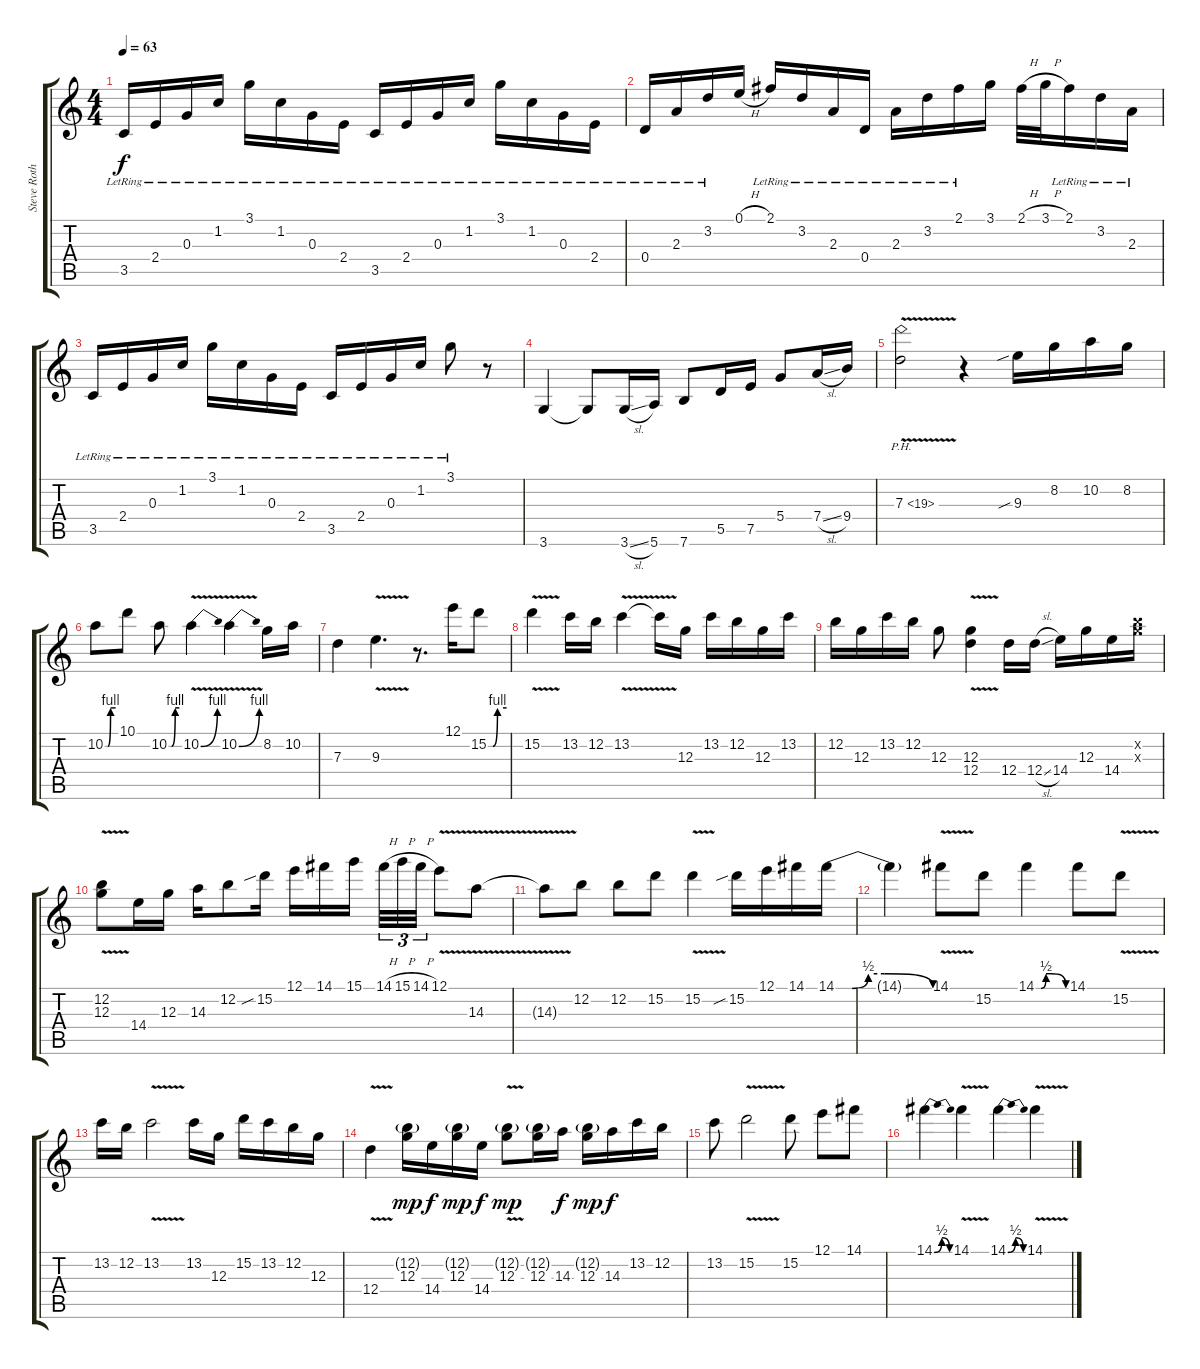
\track ("Steve Rothery" "Steve Roth") {instrument electricguitarmuted}
\staff {score tabs}
\tuning (E4 B3 G3 D3 A2 E2) {hide}
\ts (4 4)
\tempo 63
\clef g2
\ks c
3.5{lr}.16{dy f} 2.4{lr}.16 0.3{lr}.16 1.2{lr}.16 3.1{lr}.16 1.2{lr}.16 0.3{lr}.16 2.4{lr}.16 3.5{lr}.16 2.4{lr}.16 0.3{lr}.16 1.2{lr}.16 3.1{lr}.16 1.2{lr}.16 0.3{lr}.16 2.4{lr}.16 |
0.4{lr}.16 2.3{lr}.16 3.2{lr}.16 0.1{h}.16 2.1{lr}.16 3.2{lr}.16 2.3{lr}.16 0.4{lr}.16 2.3{lr}.16 3.2{lr}.16 2.1{lr}.16 3.1.16 2.1{h}.32 3.1{h}.32 2.1{lr}.16 3.2{lr}.16 2.3{lr}.16 |
3.5{lr}.16 2.4{lr}.16 0.3{lr}.16 1.2{lr}.16 3.1{lr}.16 1.2{lr}.16 0.3{lr}.16 2.4{lr}.16 3.5{lr}.16 2.4{lr}.16 0.3{lr}.16 1.2{lr}.16 3.1{lr}.8 r.8 |
3.6.4{volume 13 instrument overdrivenguitar} 3.6{t}.8 3.6{sl}.16 5.6.16 7.6.8 5.5.16 7.5.16 5.4.8 7.4{sl}.16 9.4.16 |
7.3{ph 12 v}.2 r.4 9.3{sib}.16 8.2.16 10.2.16 8.2.16 |
10.2{be (custom 0 0 15 0 31 4 60 4)}.8 10.1.8 10.2{be (custom 0 0 15 0 36 4 60 4)}.8 10.2{be (bend 0 0 60 4) v}.4 10.2{be (bend 0 0 60 4) v}.4 8.2.16 10.2.16 |
7.3.4 9.3{v}.4{d} r.8{d} 12.1.16 15.2{be (custom 0 0 15 0 30 4 60 4)}.8 |
15.2{v}.4 13.2.16 12.2.16 13.2{v}.4 13.2{t}.16 12.3.16 13.2.16 12.2.16 12.3.16 13.2.16 |
12.2.16 12.3.16 13.2.16 12.2.16 12.3.8 (12.3 12.4{v}).4 12.4.16 12.4{sl}.16 14.4.16 12.3.16 14.4.16 (12.2{x} 12.3{x}).16 |
(12.2 12.3{v}).8 14.4.16 12.3.16 14.3.16 12.2.8 15.2{sib}.16 12.1.16 14.1.16 15.1.16{beam splitsecondary} 14.1{h}.32{tu (3 2)} 15.1{h}.32{tu (3 2)} 14.1{h}.32{tu (3 2)} 12.1{v}.8 14.3{v}.8 |
14.3{t}.8 12.2.8 12.2.8 15.2.8 15.2{v}.4 15.2{sib}.16 12.1.16 14.1.16 14.1{be (custom 0 0 10 0 20 2 30 2 60 0)}.16 |
14.1{t}.4 14.1{v}.8 15.2.8 14.1{be (custom 0 0 10 0 20 2 30 2 60 0)}.4 14.1.8 15.2{v}.8 |
13.2.16 12.2.16 13.2{v}.2 13.2.16 12.3.16 15.2.16 13.2.16 12.2.16 12.3.16 |
12.4{v}.4 (12.2{g} 12.3).16{dy mp} 14.4.16{dy f} (12.2{g} 12.3).16{dy mp} 14.4.16{dy f} (12.2{v g} 12.3{v}).8{dy mp} (12.2{g} 12.3).16 14.3.16{dy f} (12.2{g} 12.3).16{dy mp} 14.3.16{dy f} 13.2.16 12.2.16 |
13.2.8 15.2{v}.2 15.2.8 12.1.8 14.1.8 |
14.1{be (bendrelease 0 0 15 2 29 2 60 0)}.4 14.1{v}.4 14.1{be (bendrelease 0 0 15 2 30 2 60 0)}.4 14.1{v}.4
